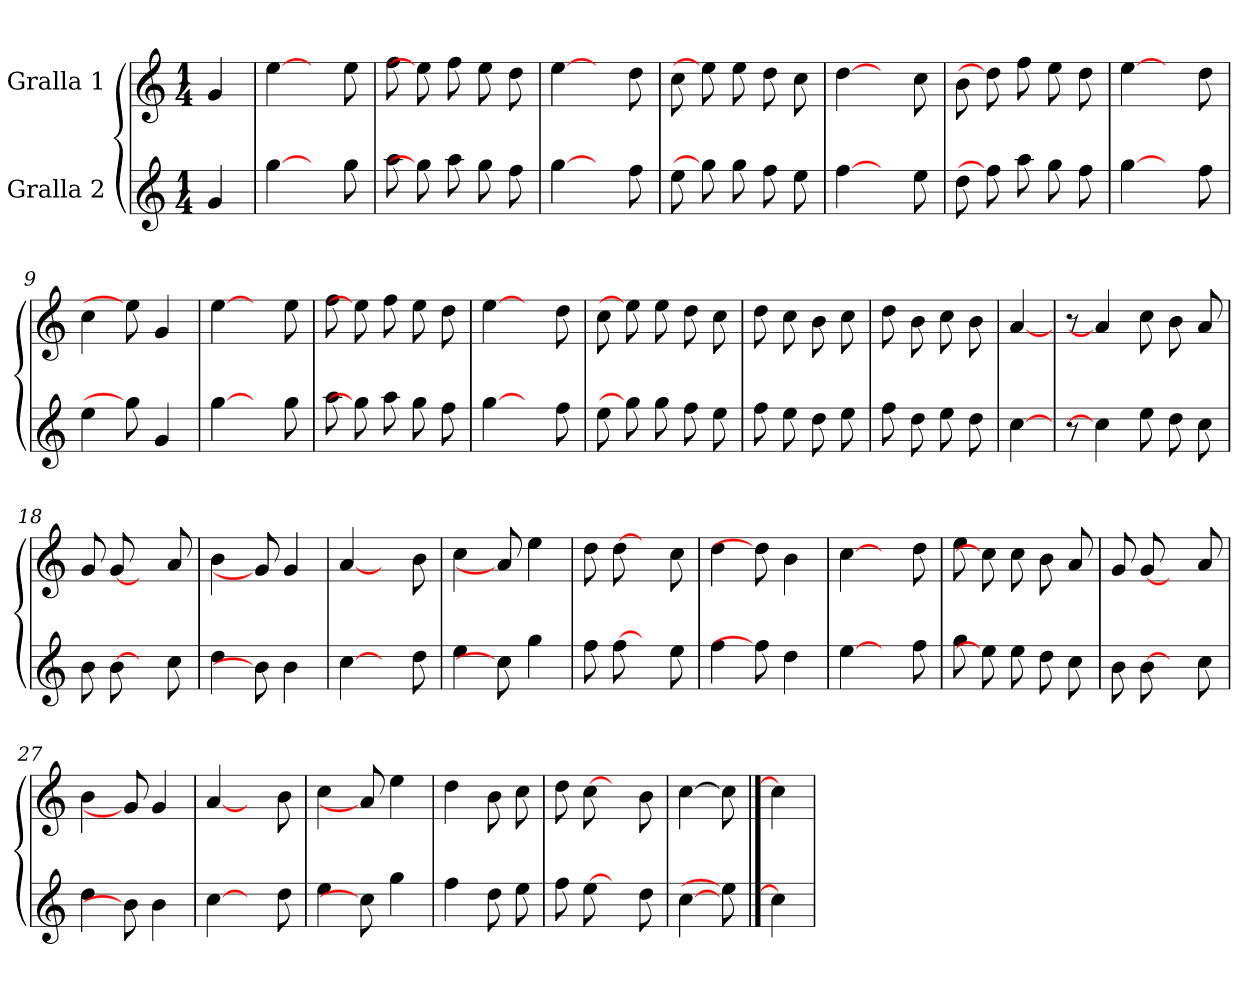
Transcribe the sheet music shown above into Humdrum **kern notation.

**kern	**kern
*part2	*part1
*staff2	*staff1
*I"Gralla 2	*I"Gralla 1
*clefG2	*clefG2
*k[]	*k[]
*M1/4	*M1/4
=1	=1
4g	4g
=2	=2
[4gg	[4ee
8ryy	8ryy
8gg	8ee
=3	=3
8aa	8ff
8gg]	8ee]
8aa	8ff
8gg	8ee
8ff	8dd
=4	=4
[4gg	[4ee
8ryy	8ryy
8ff	8dd
=5	=5
8ee	8cc
8gg]	8ee]
8gg	8ee
8ff	8dd
8ee	8cc
=6	=6
[4ff	[4dd
8ryy	8ryy
8ee	8cc
=7	=7
8dd	8b
8ff]	8dd]
8aa	8ff
8gg	8ee
8ff	8dd
=8	=8
[4gg	[4ee
8ryy	8ryy
8ff	8dd
=9	=9
4ee	4cc
8gg]	8ee]
4g	4g
=10	=10
[4gg	[4ee
8ryy	8ryy
8gg	8ee
=11	=11
8aa	8ff
8gg]	8ee]
8aa	8ff
8gg	8ee
8ff	8dd
=12	=12
[4gg	[4ee
8ryy	8ryy
8ff	8dd
=13	=13
8ee	8cc
8gg]	8ee]
8gg	8ee
8ff	8dd
8ee	8cc
=14	=14
8ff	8dd
8ee	8cc
8dd	8b
8ee	8cc
=15	=15
8ff	8dd
8dd	8b
8ee	8cc
8dd	8b
=16	=16
[4cc	[4a
=17	=17
8r	8r
4cc]	4a]
8ee	8cc
8dd	8b
8cc	8a
=18	=18
8b	8g
[8b	[8g
8ryy	8ryy
8cc	8a
=19	=19
4dd	4b
8b]	8g]
4b	4g
=20	=20
[4cc	[4a
8ryy	8ryy
8dd	8b
=21	=21
4ee	4cc
8cc]	8a]
4gg	4ee
=22	=22
8ff	8dd
[8ff	[8dd
8ryy	8ryy
8ee	8cc
=23	=23
4ff	4dd
8ff]	8dd]
4dd	4b
=24	=24
[4ee	[4cc
8ryy	8ryy
8ff	8dd
=25	=25
8gg	8ee
8ee]	8cc]
8ee	8cc
8dd	8b
8cc	8a
=26	=26
8b	8g
[8b	[8g
8ryy	8ryy
8cc	8a
=27	=27
4dd	4b
8b]	8g]
4b	4g
=28	=28
[4cc	[4a
8ryy	8ryy
8dd	8b
=29	=29
4ee	4cc
8cc]	8a]
4gg	4ee
=30	=30
4ff	4dd
8dd	8b
8ee	8cc
=31	=31
8ff	8dd
[8ee	[8cc
8ryy	8ryy
8dd	8b
=32	=32
[4cc	[4cc
8ee]	8cc]
==33	==33
4cc]	4cc]
=	=
*-	*-
